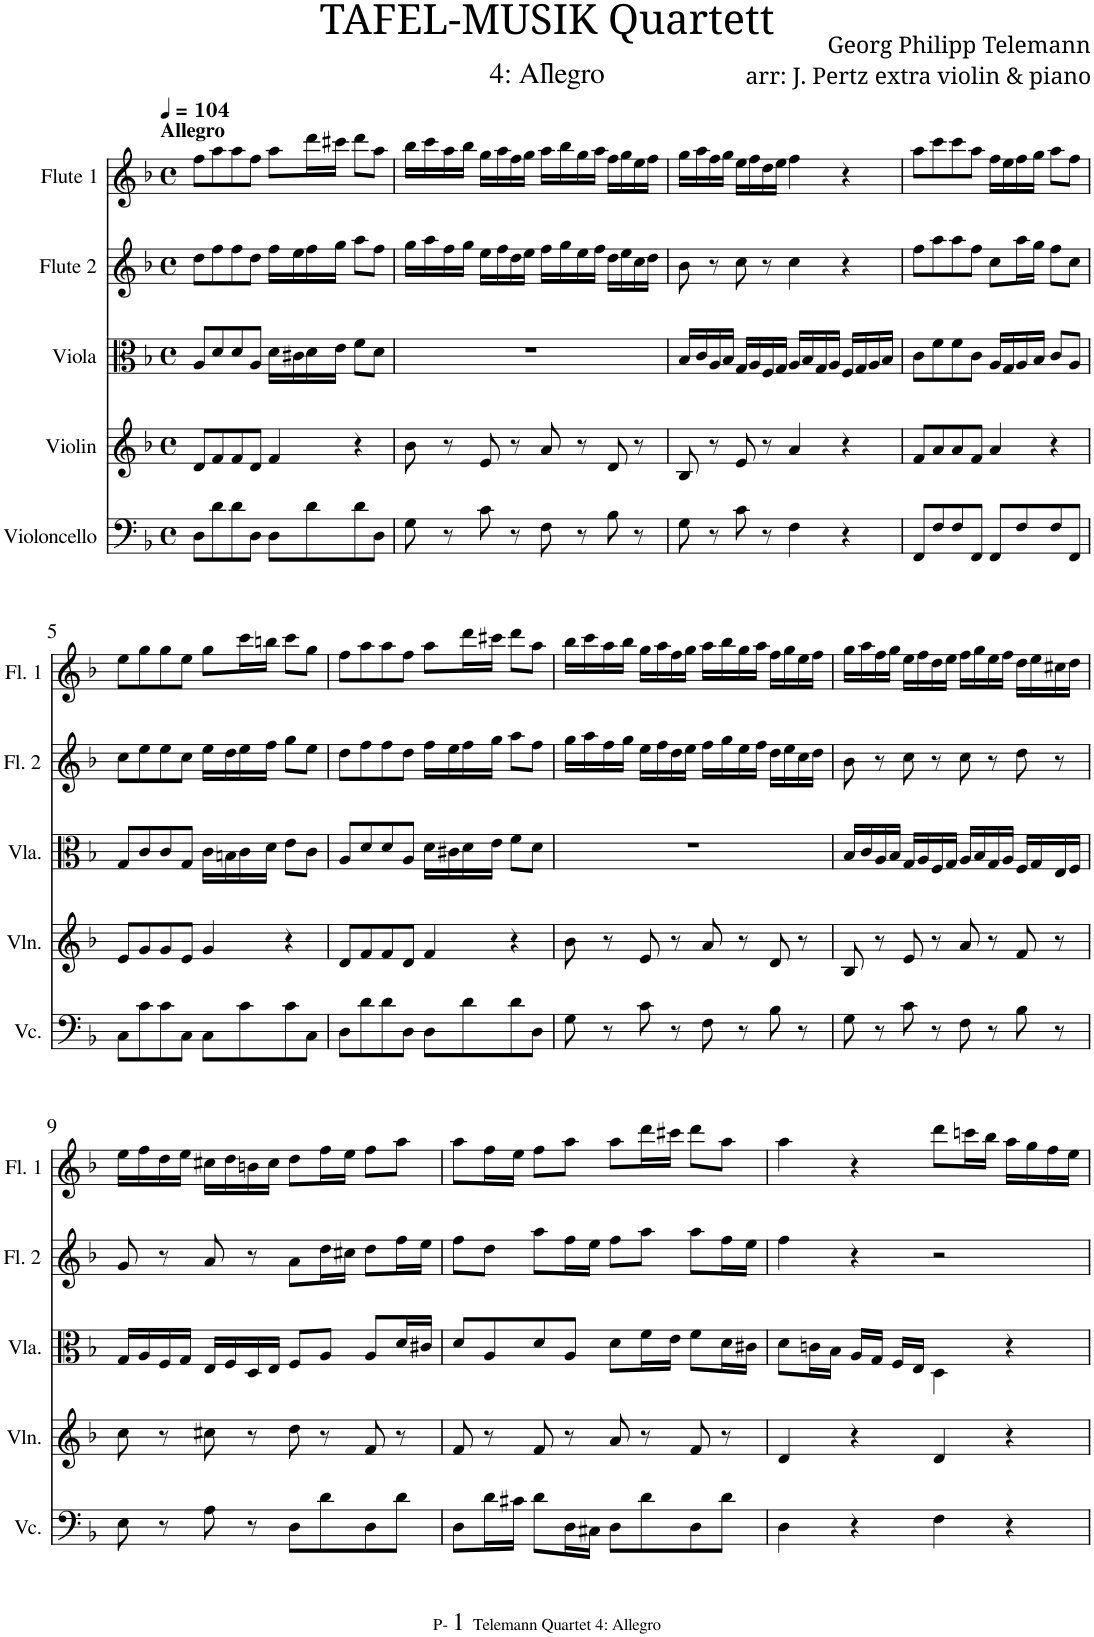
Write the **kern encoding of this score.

**kern	**kern	**kern	**kern	**kern
*part5	*part4	*part3	*part2	*part1
*staff5	*staff4	*staff3	*staff2	*staff1
*I"Violoncello	*I"Violin	*I"Viola	*I"Flute 2	*I"Flute 1
*I'Vc.	*I'Vln.	*I'Vla.	*I'Fl. 2	*I'Fl. 1
*clefF4	*clefG2	*clefC3	*clefG2	*clefG2
*k[b-]	*k[b-]	*k[b-]	*k[b-]	*k[b-]
*M4/4	*M4/4	*M4/4	*M4/4	*M4/4
*met(c)	*met(c)	*met(c)	*met(c)	*met(c)
*MM104	*MM104	*MM104	*MM104	*MM104
=1	=1	=1	=1	=1
!	!	!	!	!LO:TX:a:B:t=Allegro
8D\L	8d/L	8A/L	8dd\L	8ff\L
8d\	8f/	8d/	8ff\	8aa\
8d\	8f/	8d/	8ff\	8aa\
8D\J	8d/J	8A/J	8dd\J	8ff\J
8D\L	4f/	16d\LL	16ff\LL	8aa\L
.	.	16c#X\	16ee\	.
8d\	.	16d\	16ff\	16ddd\L
.	.	16e\JJ	16gg\JJ	16ccc#X\JJ
8d\	4r	8f\L	8aa\L	8ddd\L
8D\J	.	8d\J	8ff\J	8aa\J
=2	=2	=2	=2	=2
8G\	8b-\	1r	16gg\LL	16bb-\LL
.	.	.	16aa\	16ccc\
8r	8r	.	16ff\	16aa\
.	.	.	16gg\JJ	16bb-\JJ
8c\	8e/	.	16ee\LL	16gg\LL
.	.	.	16ff\	16aa\
8r	8r	.	16dd\	16ff\
.	.	.	16ee\JJ	16gg\JJ
8F\	8a/	.	16ff\LL	16aa\LL
.	.	.	16gg\	16bb-\
8r	8r	.	16ee\	16gg\
.	.	.	16ff\JJ	16aa\JJ
8B-\	8d/	.	16dd\LL	16ff\LL
.	.	.	16ee\	16gg\
8r	8r	.	16cc\	16ee\
.	.	.	16dd\JJ	16ff\JJ
=3	=3	=3	=3	=3
8G\	8B-/	16B-/LL	8b-\	16gg\LL
.	.	16c/	.	16aa\
8r	8r	16A/	8r	16ff\
.	.	16B-/JJ	.	16gg\JJ
8c\	8e/	16G/LL	8cc\	16ee\LL
.	.	16A/	.	16ff\
8r	8r	16F/	8r	16dd\
.	.	16G/JJ	.	16ee\JJ
4F\	4a/	16A/LL	4cc\	4ff\
.	.	16B-/	.	.
.	.	16G/	.	.
.	.	16A/JJ	.	.
4r	4r	16F/LL	4r	4r
.	.	16G/	.	.
.	.	16A/	.	.
.	.	16B-/JJ	.	.
=4	=4	=4	=4	=4
8FF/L	8f/L	8c\L	8ff\L	8aa\L
8F/	8a/	8f\	8aa\	8ccc\
8F/	8a/	8f\	8aa\	8ccc\
8FF/J	8f/J	8c\J	8ff\J	8aa\J
8FF/L	4a/	16A/LL	8cc\L	16ff\LL
.	.	16G/	.	16ee\
8F/	.	16A/	16aa\L	16ff\
.	.	16B-/JJ	16gg\JJ	16gg\JJ
8F/	4r	8c/L	8ff\L	8aa\L
8FF/J	.	8A/J	8cc\J	8ff\J
!!LO:LB:g=z
=5	=5	=5	=5	=5
8C\L	8e/L	8G/L	8cc\L	8ee\L
8c\	8g/	8c/	8ee\	8gg\
8c\	8g/	8c/	8ee\	8gg\
8C\J	8e/J	8G/J	8cc\J	8ee\J
8C\L	4g/	16c\LL	16ee\LL	8gg\L
.	.	16Bn\	16dd\	.
8c\	.	16c\	16ee\	16ccc\L
.	.	16d\JJ	16ff\JJ	16bbn\JJ
8c\	4r	8e\L	8gg\L	8ccc\L
8C\J	.	8c\J	8ee\J	8gg\J
=6	=6	=6	=6	=6
8D\L	8d/L	8A/L	8dd\L	8ff\L
8d\	8f/	8d/	8ff\	8aa\
8d\	8f/	8d/	8ff\	8aa\
8D\J	8d/J	8A/J	8dd\J	8ff\J
8D\L	4f/	16d\LL	16ff\LL	8aa\L
.	.	16c#X\	16ee\	.
8d\	.	16d\	16ff\	16ddd\L
.	.	16e\JJ	16gg\JJ	16ccc#X\JJ
8d\	4r	8f\L	8aa\L	8ddd\L
8D\J	.	8d\J	8ff\J	8aa\J
=7	=7	=7	=7	=7
8G\	8b-\	1r	16gg\LL	16bb-\LL
.	.	.	16aa\	16ccc\
8r	8r	.	16ff\	16aa\
.	.	.	16gg\JJ	16bb-\JJ
8c\	8e/	.	16ee\LL	16gg\LL
.	.	.	16ff\	16aa\
8r	8r	.	16dd\	16ff\
.	.	.	16ee\JJ	16gg\JJ
8F\	8a/	.	16ff\LL	16aa\LL
.	.	.	16gg\	16bb-\
8r	8r	.	16ee\	16gg\
.	.	.	16ff\JJ	16aa\JJ
8B-\	8d/	.	16dd\LL	16ff\LL
.	.	.	16ee\	16gg\
8r	8r	.	16cc\	16ee\
.	.	.	16dd\JJ	16ff\JJ
=8	=8	=8	=8	=8
8G\	8B-/	16B-/LL	8b-\	16gg\LL
.	.	16c/	.	16aa\
8r	8r	16A/	8r	16ff\
.	.	16B-/JJ	.	16gg\JJ
8c\	8e/	16G/LL	8cc\	16ee\LL
.	.	16A/	.	16ff\
8r	8r	16F/	8r	16dd\
.	.	16G/JJ	.	16ee\JJ
8F\	8a/	16A/LL	8cc\	16ff\LL
.	.	16B-/	.	16gg\
8r	8r	16G/	8r	16ee\
.	.	16A/JJ	.	16ff\JJ
8B-\	8f/	16F/LL	8dd\	16dd\LL
.	.	16G/	.	16ee\
8r	8r	16E/	8r	16cc#X\
.	.	16F/JJ	.	16dd\JJ
!!LO:LB:g=z
=9	=9	=9	=9	=9
8E\	8cc\	16G/LL	8g/	16ee\LL
.	.	16A/	.	16ff\
8r	8r	16F/	8r	16dd\
.	.	16G/JJ	.	16ee\JJ
8A\	8cc#X\	16E/LL	8a/	16cc#X\LL
.	.	16F/	.	16dd\
8r	8r	16D/	8r	16bn\
.	.	16E/JJ	.	16cc#\JJ
8D\L	8dd\	8F/L	8a\L	8dd\L
8d\	8r	8A/J	16dd\L	16ff\L
.	.	.	16cc#X\JJ	16ee\JJ
8D\	8f/	8A/L	8dd\L	8ff\L
8d\J	8r	16d/L	16ff\L	8aa\J
.	.	16c#X/JJ	16ee\JJ	.
=10	=10	=10	=10	=10
8D\L	8f/	8d/L	8ff\L	8aa\L
16d\L	8r	8A/	8dd\J	16ff\L
16c#X\JJ	.	.	.	16ee\JJ
8d\L	8f/	8d/	8aa\L	8ff\L
16D\L	8r	8A/J	16ff\L	8aa\J
16C#X\JJ	.	.	16ee\JJ	.
8D\L	8a/	8d\L	8ff\L	8aa\L
8d\	8r	16f\L	8aa\J	16ddd\L
.	.	16e\JJ	.	16ccc#X\JJ
8D\	8f/	8f\L	8aa\L	8ddd\L
8d\J	8r	16d\L	16ff\L	8aa\J
.	.	16c#X\JJ	16ee\JJ	.
=11	=11	=11	=11	=11
4D\	4d/	8d\L	4ff\	4aa\
.	.	16cn\L	.	.
.	.	16B-\JJ	.	.
4r	4r	16A/LL	4r	4r
.	.	16G/JJ	.	.
.	.	16F/LL	.	.
.	.	16E/JJ	.	.
4F\	4d/	4D\	2r	8ddd\L
.	.	.	.	16cccn\L
.	.	.	.	16bb-\JJ
4r	4r	4r	.	16aa\LL
.	.	.	.	16gg\
.	.	.	.	16ff\
.	.	.	.	16ee\JJ
=	=	=	=	=
*-	*-	*-	*-	*-
